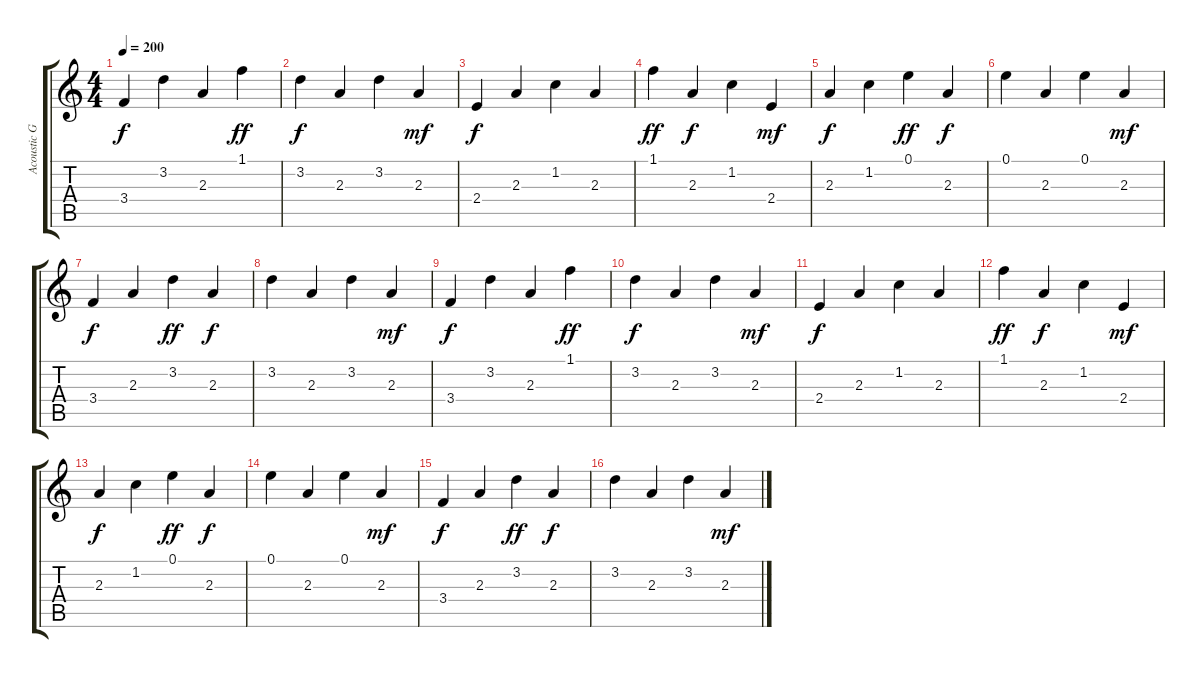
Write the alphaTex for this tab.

\track ("Acoustic Guitar" "Acoustic G") {instrument acousticguitarsteel}
\staff {score tabs}
\tuning (E4 B3 G3 D3 A2 E2) {hide}
\ts (4 4)
\tempo 200
\clef g2
\ks c
3.4.4{dy f} 3.2.4 2.3.4 1.1.4{dy ff} |
3.2.4{dy f} 2.3.4 3.2.4 2.3.4{dy mf} |
2.4.4{dy f} 2.3.4 1.2.4 2.3.4 |
1.1.4{dy ff} 2.3.4{dy f} 1.2.4 2.4.4{dy mf} |
2.3.4{dy f} 1.2.4 0.1.4{dy ff} 2.3.4{dy f} |
0.1.4 2.3.4 0.1.4 2.3.4{dy mf} |
3.4.4{dy f} 2.3.4 3.2.4{dy ff} 2.3.4{dy f} |
3.2.4 2.3.4 3.2.4 2.3.4{dy mf} |
3.4.4{dy f} 3.2.4 2.3.4 1.1.4{dy ff} |
3.2.4{dy f} 2.3.4 3.2.4 2.3.4{dy mf} |
2.4.4{dy f} 2.3.4 1.2.4 2.3.4 |
1.1.4{dy ff} 2.3.4{dy f} 1.2.4 2.4.4{dy mf} |
2.3.4{dy f} 1.2.4 0.1.4{dy ff} 2.3.4{dy f} |
0.1.4 2.3.4 0.1.4 2.3.4{dy mf} |
3.4.4{dy f} 2.3.4 3.2.4{dy ff} 2.3.4{dy f} |
3.2.4 2.3.4 3.2.4 2.3.4{dy mf}
